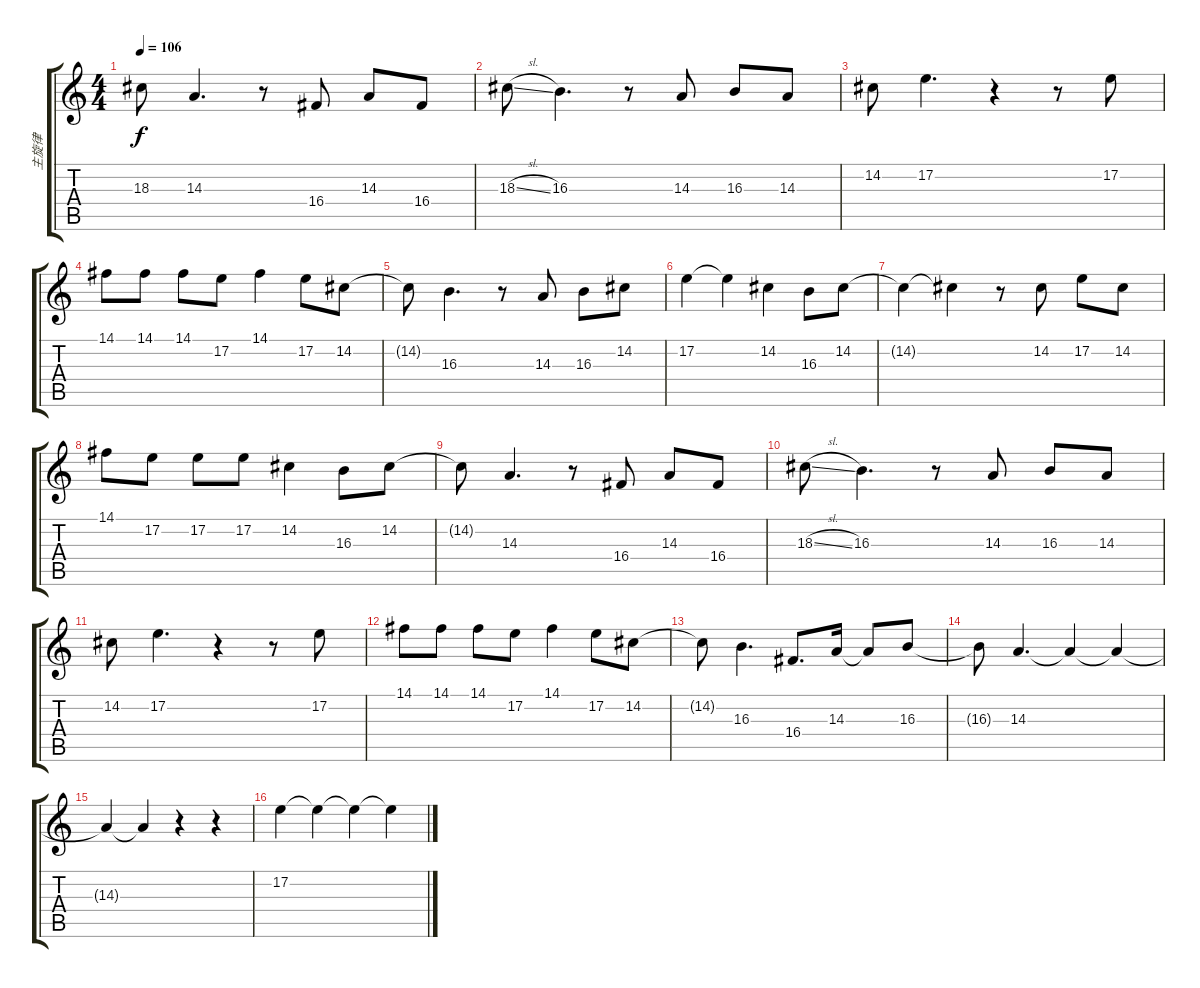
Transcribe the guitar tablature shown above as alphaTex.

\track ("主旋律" "主旋律") {instrument panflute}
\staff {score tabs}
\tuning (E4 B3 G3 D3 A2 E2) {hide}
\ts (4 4)
\tempo 106
\clef g2
\ks c
18.3{t}.8{dy f} 14.3.4{d} r.8 16.4.8 14.3.8 16.4.8 |
18.3{sl}.8 16.3.4{d} r.8{txt ""} 14.3.8 16.3.8 14.3.8 |
14.2.8 17.2.4{d} r.4 r.8 17.2.8 |
14.1.8 14.1.8 14.1.8 17.2.8 14.1.4 17.2.8 14.2.8 |
14.2{t}.8 16.3.4{d} r.8 14.3.8 16.3.8 14.2.8 |
17.2.4 17.2{t}.4 14.2.4 16.3.8 14.2.8 |
14.2{t}.4 14.2{t}.4 r.8 14.2.8 17.2.8 14.2.8 |
14.1.8 17.2.8 17.2.8 17.2.8 14.2.4 16.3.8 14.2.8 |
14.2{t}.8 14.3.4{d} r.8 16.4.8 14.3.8 16.4.8 |
18.3{sl}.8 16.3.4{d} r.8 14.3.8 16.3.8 14.3.8 |
14.2.8 17.2.4{d} r.4 r.8 17.2.8 |
14.1.8 14.1.8 14.1.8 17.2.8 14.1.4 17.2.8 14.2.8 |
14.2{t}.8 16.3.4{d} 16.4.8{d} 14.3.16 14.3{t}.8 16.3.8 |
16.3{t}.8 14.3.4{d} 14.3{t}.4 14.3{t}.4 |
14.3{t}.4 14.3{t}.4 r.4 r.4 |
17.2.4 17.2{t}.4 17.2{t}.4 17.2{t}.4
